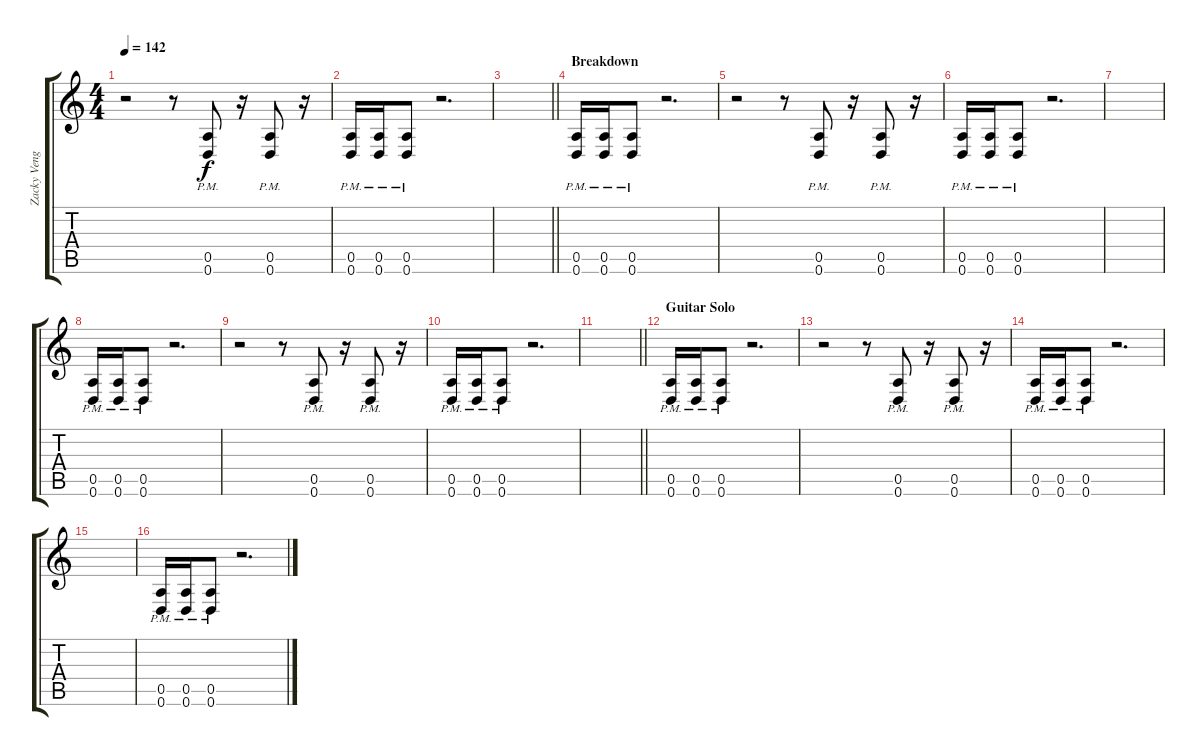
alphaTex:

\track ("Zacky Vengeance Rhythm" "Zacky Veng") {instrument distortionguitar}
\staff {score tabs}
\tuning (E4 B3 G3 D3 A2 D2) {hide}
\ts (4 4)
\tempo 142
\clef g2
\ks c
r.2{dy f} r.8 (0.5{pm} 0.6{pm}).8 r.16 (0.5{pm} 0.6{pm}).8 r.16 |
(0.5{pm} 0.6{pm}).16 (0.5{pm} 0.6{pm}).16 (0.5{pm} 0.6{pm}).8 r.2{d} |
\barLineRight lightlight
|
\section ("" "Breakdown")
(0.5{pm} 0.6{pm}).16{volume 14} (0.5{pm} 0.6{pm}).16 (0.5{pm} 0.6{pm}).8 r.2{d} |
r.2 r.8 (0.5{pm} 0.6{pm}).8 r.16 (0.5{pm} 0.6{pm}).8 r.16 |
(0.5{pm} 0.6{pm}).16 (0.5{pm} 0.6{pm}).16 (0.5{pm} 0.6{pm}).8 r.2{d} |
|
(0.5{pm} 0.6{pm}).16{volume 14} (0.5{pm} 0.6{pm}).16 (0.5{pm} 0.6{pm}).8 r.2{d} |
r.2 r.8 (0.5{pm} 0.6{pm}).8 r.16 (0.5{pm} 0.6{pm}).8 r.16 |
(0.5{pm} 0.6{pm}).16 (0.5{pm} 0.6{pm}).16 (0.5{pm} 0.6{pm}).8 r.2{d} |
\barLineRight lightlight
|
\section ("" "Guitar Solo")
(0.5{pm} 0.6{pm}).16{volume 16} (0.5{pm} 0.6{pm}).16 (0.5{pm} 0.6{pm}).8 r.2{d} |
r.2 r.8 (0.5{pm} 0.6{pm}).8 r.16 (0.5{pm} 0.6{pm}).8 r.16 |
(0.5{pm} 0.6{pm}).16 (0.5{pm} 0.6{pm}).16 (0.5{pm} 0.6{pm}).8 r.2{d} |
|
(0.5{pm} 0.6{pm}).16{volume 14} (0.5{pm} 0.6{pm}).16 (0.5{pm} 0.6{pm}).8 r.2{d}
